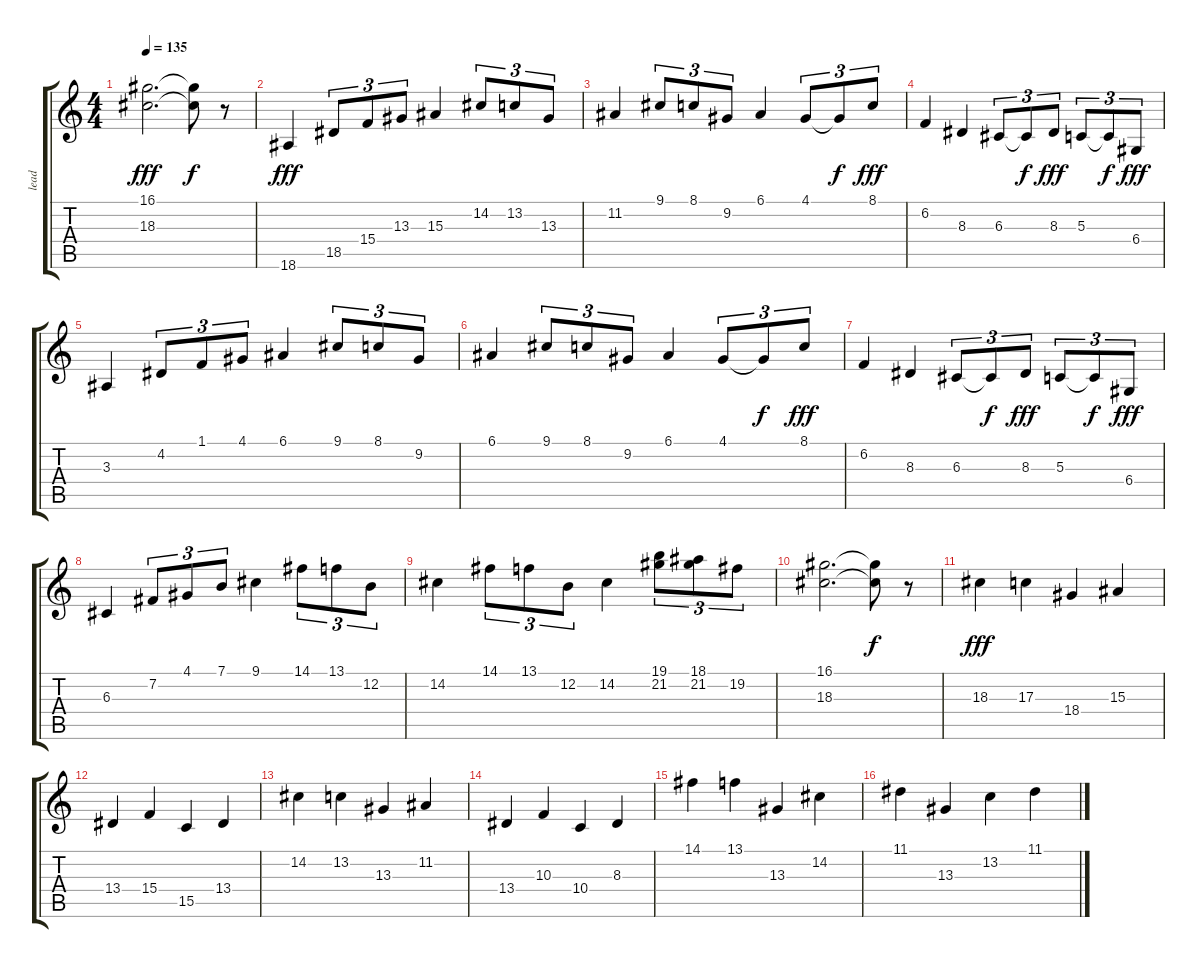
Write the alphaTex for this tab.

\track ("lead" "lead") {instrument frenchhorn}
\staff {score tabs}
\tuning (E4 B3 G3 D3 A2 E2) {hide}
\ts (4 4)
\tempo 135
\clef g2
\ks c
(16.1 18.3).2{d dy fff} (16.1{t} 18.3{t}).8{dy f} r.8 |
18.6.4{dy fff} 18.5.8{tu (3 2)} 15.4.8{tu (3 2)} 13.3.8{tu (3 2)} 15.3.4 14.2.8{tu (3 2)} 13.2.8{tu (3 2)} 13.3.8{tu (3 2)} |
11.2.4 9.1.8{tu (3 2)} 8.1.8{tu (3 2)} 9.2.8{tu (3 2)} 6.1.4 4.1.8{tu (3 2)} 4.1{t}.8{tu (3 2) dy f} 8.1.8{tu (3 2) dy fff} |
6.2.4 8.3.4 6.3.8{tu (3 2)} 6.3{t}.8{tu (3 2) dy f} 8.3.8{tu (3 2) dy fff} 5.3.8{tu (3 2)} 5.3{t}.8{tu (3 2) dy f} 6.4.8{tu (3 2) dy fff} |
3.3.4 4.2.8{tu (3 2)} 1.1.8{tu (3 2)} 4.1.8{tu (3 2)} 6.1.4 9.1.8{tu (3 2)} 8.1.8{tu (3 2)} 9.2.8{tu (3 2)} |
6.1.4 9.1.8{tu (3 2)} 8.1.8{tu (3 2)} 9.2.8{tu (3 2)} 6.1.4 4.1.8{tu (3 2)} 4.1{t}.8{tu (3 2) dy f} 8.1.8{tu (3 2) dy fff} |
6.2.4 8.3.4 6.3.8{tu (3 2)} 6.3{t}.8{tu (3 2) dy f} 8.3.8{tu (3 2) dy fff} 5.3.8{tu (3 2)} 5.3{t}.8{tu (3 2) dy f} 6.4.8{tu (3 2) dy fff} |
6.3.4 7.2.8{tu (3 2)} 4.1.8{tu (3 2)} 7.1.8{tu (3 2)} 9.1.4 14.1.8{tu (3 2)} 13.1.8{tu (3 2)} 12.2.8{tu (3 2)} |
14.2.4 14.1.8{tu (3 2)} 13.1.8{tu (3 2)} 12.2.8{tu (3 2)} 14.2.4 (19.1 21.2).8{tu (3 2)} (18.1 21.2).8{tu (3 2)} 19.2.8{tu (3 2)} |
(16.1 18.3).2{d} (16.1{t} 18.3{t}).8{dy f} r.8 |
18.3.4{dy fff} 17.3.4 18.4.4 15.3.4 |
13.4.4 15.4.4 15.5.4 13.4.4 |
14.2.4 13.2.4 13.3.4 11.2.4 |
13.4.4 10.3.4 10.4.4 8.3.4 |
14.1.4 13.1.4 13.3.4 14.2.4 |
11.1.4 13.3.4 13.2.4 11.1.4
